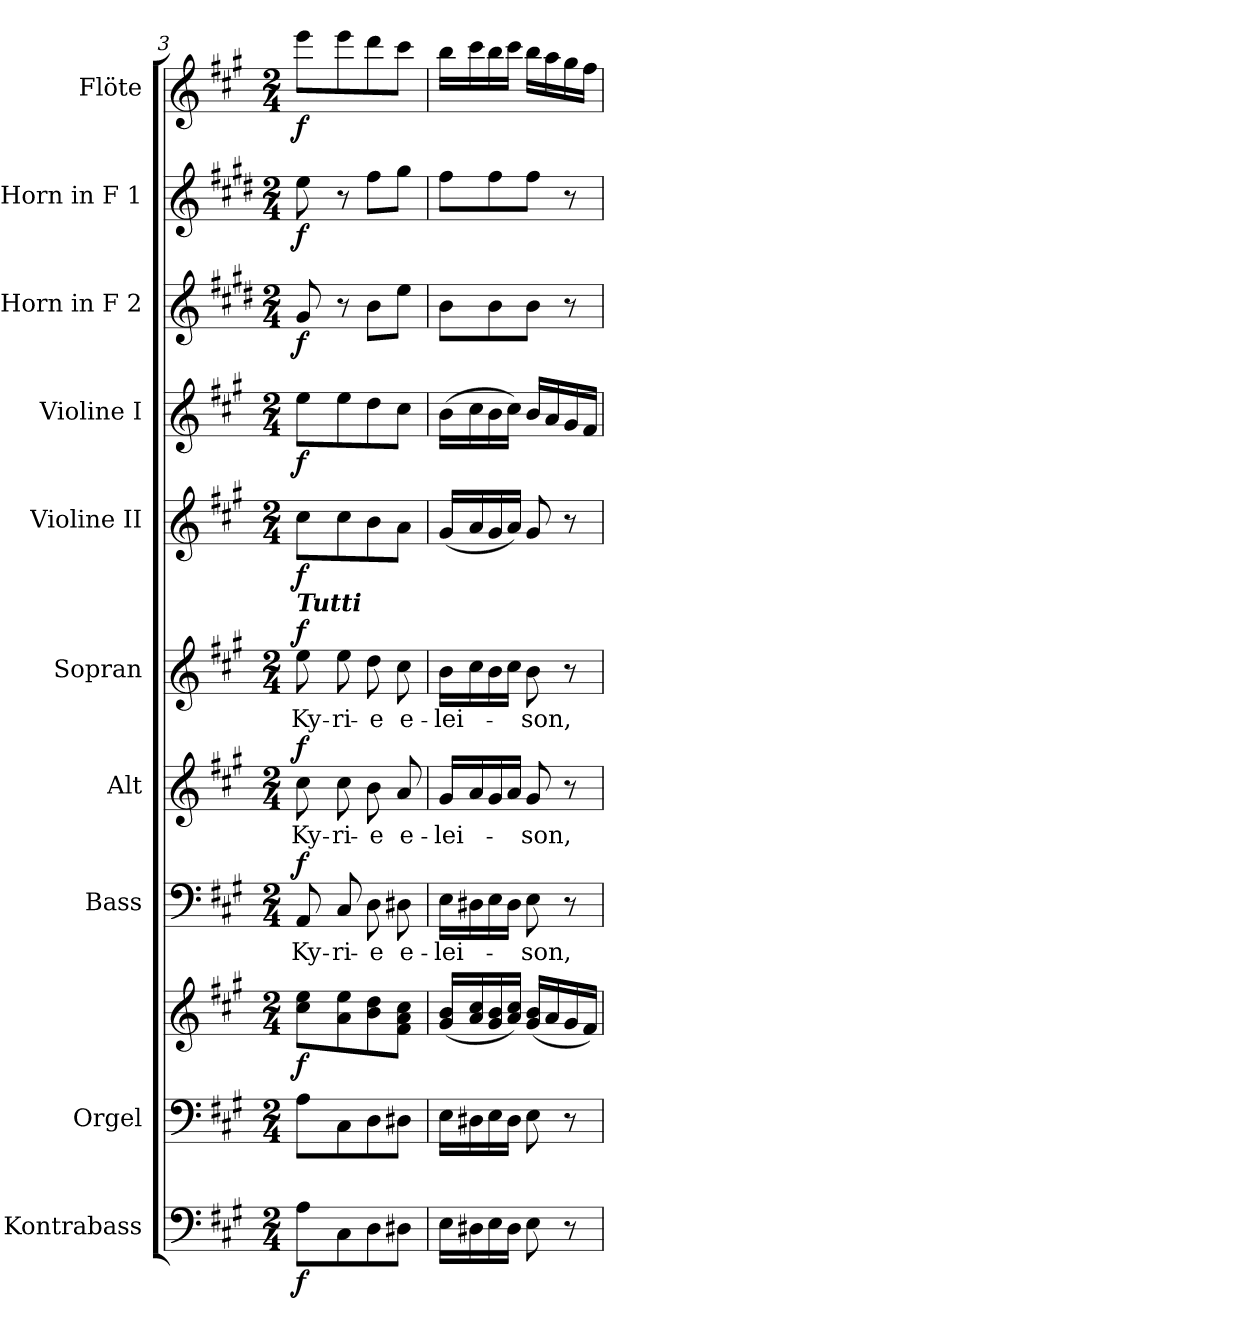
**kern	**dynam	**kern	**kern	**dynam	**kern	**text	**dynam	**kern	**text	**dynam	**kern	**text	**dynam	**kern	**dynam	**kern	**dynam	**kern	**dynam	**kern	**dynam	**kern	**dynam
*part10	*part10	*part9	*part9	*part9	*part8	*part8	*part8	*part7	*part7	*part7	*part6	*part6	*part6	*part5	*part5	*part4	*part4	*part3	*part3	*part2	*part2	*part1	*part1
*staff11	*staff11	*staff10	*staff9	*staff9/10	*staff8	*staff8	*staff8	*staff7	*staff7	*staff7	*staff6	*staff6	*staff6	*staff5	*staff5	*staff4	*staff4	*staff3	*staff3	*staff2	*staff2	*staff1	*staff1
*I"Kontrabass	*	*I"Orgel	*	*	*I"Bass	*	*	*I"Alt	*	*	*I"Sopran	*	*	*I"Violine II	*	*I"Violine I	*	*I"Horn in F 2	*	*I"Horn in F 1	*	*I"Flöte	*
*I'Kb.	*	*I'Org.	*	*	*I'B.	*	*	*I'A.	*	*	*I'S.	*	*	*I'Vl. II	*	*I'Vl. I	*	*	*	*	*	*I'Fl.	*
*clefF4	*	*clefF4	*clefG2	*	*clefF4	*	*	*clefG2	*	*	*clefG2	*	*	*clefG2	*	*clefG2	*	*clefG2	*	*clefG2	*	*clefG2	*
*ITrd7c12	*	*	*	*	*	*	*	*	*	*	*	*	*	*	*	*	*	*ITrd4c7	*	*ITrd4c7	*	*	*
*k[f#c#g#]	*	*k[f#c#g#]	*k[f#c#g#]	*	*k[f#c#g#]	*	*	*k[f#c#g#]	*	*	*k[f#c#g#]	*	*	*k[f#c#g#]	*	*k[f#c#g#]	*	*k[f#c#g#]	*	*k[f#c#g#]	*	*k[f#c#g#]	*
*A:	*	*A:	*A:	*	*A:	*	*	*A:	*	*	*A:	*	*	*A:	*	*A:	*	*A:	*	*A:	*	*A:	*
*M2/4	*	*M2/4	*M2/4	*	*M2/4	*	*	*M2/4	*	*	*M2/4	*	*	*M2/4	*	*M2/4	*	*M2/4	*	*M2/4	*	*M2/4	*
=3	=3	=3	=3	=3	=3	=3	=3	=3	=3	=3	=3	=3	=3	=3	=3	=3	=3	=3	=3	=3	=3	=3	=3
!	!	!	!	!	!	!	!	!	!	!	!LO:TX:a:Bi:t=Tutti	!	!	!	!	!	!	!	!	!	!	!	!
!	!LO:DY:b	!	!	!LO:DY:b	!	!LO:LY:b	!LO:DY:a	!	!LO:LY:b	!LO:DY:a	!	!LO:LY:b	!LO:DY:a	!	!LO:DY:b	!	!LO:DY:b	!	!LO:DY:b	!	!LO:DY:b	!	!LO:DY:b
8AA\L	f	8A\L	8cc#\ 8ee\L	f	8AA/	Ky-	f	8cc#\	Ky-	f	8ee\	Ky-	f	8cc#\L	f	8ee\L	f	8c#/	f	8a\	f	8eee\L	f
!	!	!	!	!	!	!LO:LY:b	!	!	!LO:LY:b	!	!	!LO:LY:b	!	!	!	!	!	!	!	!	!	!	!
8CC#\	.	8C#\	8a\ 8ee\	.	8C#/	-ri-	.	8cc#\	-ri-	.	8ee\	-ri-	.	8cc#\	.	8ee\	.	8r	.	8r	.	8eee\	.
!	!	!	!	!	!	!LO:LY:b	!	!	!LO:LY:b	!	!	!LO:LY:b	!	!	!	!	!	!	!	!	!	!	!
8DD\	.	8D\	8b\ 8dd\	.	8D\	-e	.	8b\	-e	.	8dd\	-e	.	8b\	.	8dd\	.	8e\L	.	8b\L	.	8ddd\	.
!	!	!	!	!	!	!LO:LY:b	!	!	!LO:LY:b	!	!	!LO:LY:b	!	!	!	!	!	!	!	!	!	!	!
8DD#X\J	.	8D#X\J	8f#\ 8a\ 8cc#\J	.	8D#X\	e-	.	8a/	e-	.	8cc#\	e-	.	8a\J	.	8cc#\J	.	8a\J	.	8cc#\J	.	8ccc#\J	.
=4	=4	=4	=4	=4	=4	=4	=4	=4	=4	=4	=4	=4	=4	=4	=4	=4	=4	=4	=4	=4	=4	=4	=4
!	!	!	!	!	!	!LO:LY:b	!	!	!LO:LY:b	!	!	!LO:LY:b	!	!	!	!	!	!	!	!	!	!	!
16EE\LL	.	16E\LL	(<16g#/ 16b/LL	.	16E\LL	-lei-	.	16g#/LL	-lei-	.	16b\LL	-lei-	.	(<16g#/LL	.	(>16b\LL	.	8e\L	.	8b\L	.	16bb\LL	.
16DD#X\	.	16D#X\	16a/ 16cc#/	.	16D#X\	.	.	16a/	.	.	16cc#\	.	.	16a/	.	16cc#\	.	.	.	.	.	16ccc#\	.
16EE\	.	16E\	16g#/ 16b/	.	16E\	.	.	16g#/	.	.	16b\	.	.	16g#/	.	16b\	.	8e\	.	8b\	.	16bb\	.
16DD#\JJ	.	16D#\JJ	16a/ 16cc#/JJ)	.	16D#\JJ	.	.	16a/JJ	.	.	16cc#\JJ	.	.	16a/JJ)	.	16cc#\JJ)	.	.	.	.	.	16ccc#\JJ	.
!	!	!	!	!	!	!LO:LY:b	!	!	!LO:LY:b	!	!	!LO:LY:b	!	!	!	!	!	!	!	!	!	!	!
8EE\	.	8E\	(<16g#/ 16b/LL	.	8E\	-son,	.	8g#/	-son,	.	8b\	-son,	.	8g#/	.	16b/LL	.	8e\J	.	8b\J	.	16bb\LL	.
.	.	.	16a/	.	.	.	.	.	.	.	.	.	.	.	.	16a/	.	.	.	.	.	16aa\	.
8r	.	8r	16g#/	.	8r	.	.	8r	.	.	8r	.	.	8r	.	16g#/	.	8r	.	8r	.	16gg#\	.
.	.	.	16f#/JJ)	.	.	.	.	.	.	.	.	.	.	.	.	16f#/JJ	.	.	.	.	.	16ff#\JJ	.
=	=	=	=	=	=	=	=	=	=	=	=	=	=	=	=	=	=	=	=	=	=	=	=
*-	*-	*-	*-	*-	*-	*-	*-	*-	*-	*-	*-	*-	*-	*-	*-	*-	*-	*-	*-	*-	*-	*-	*-
